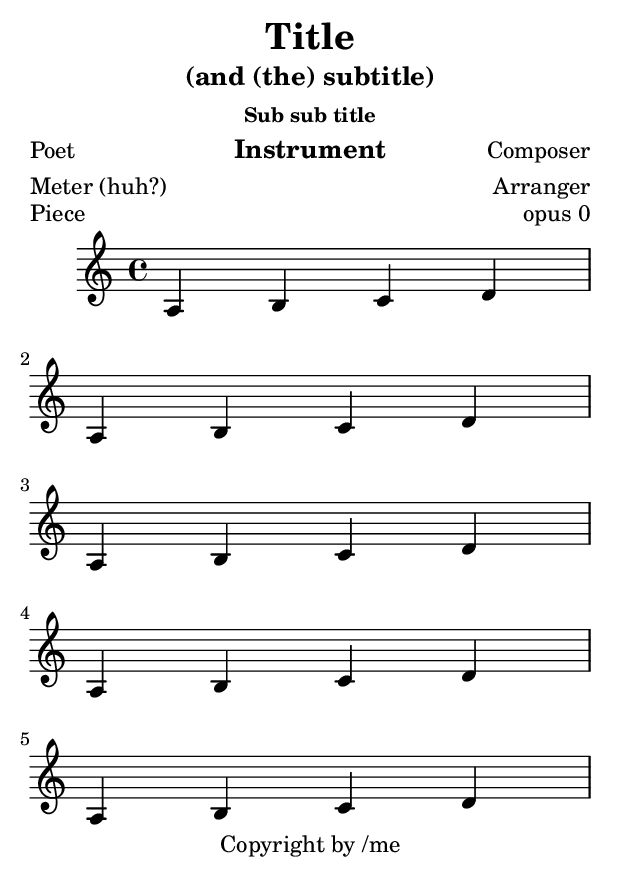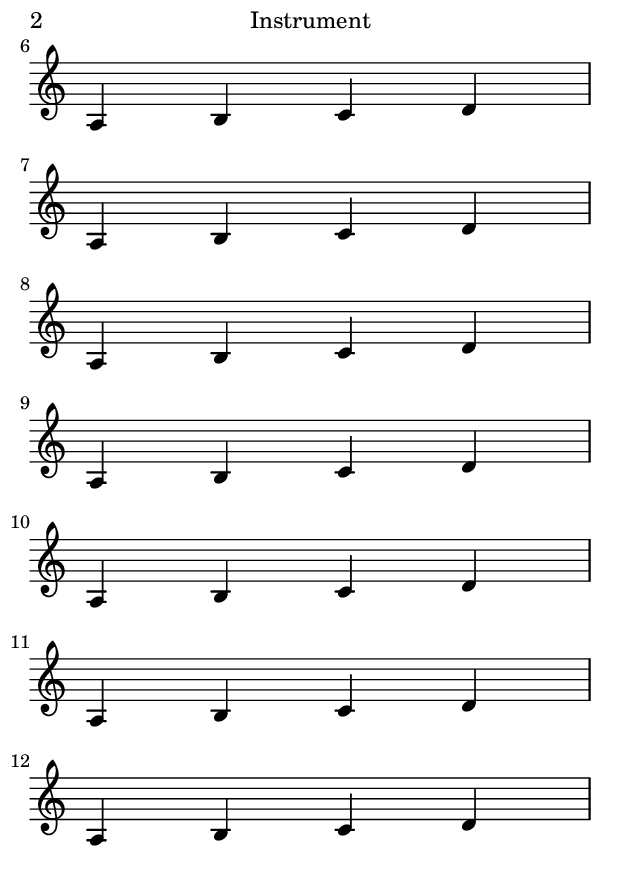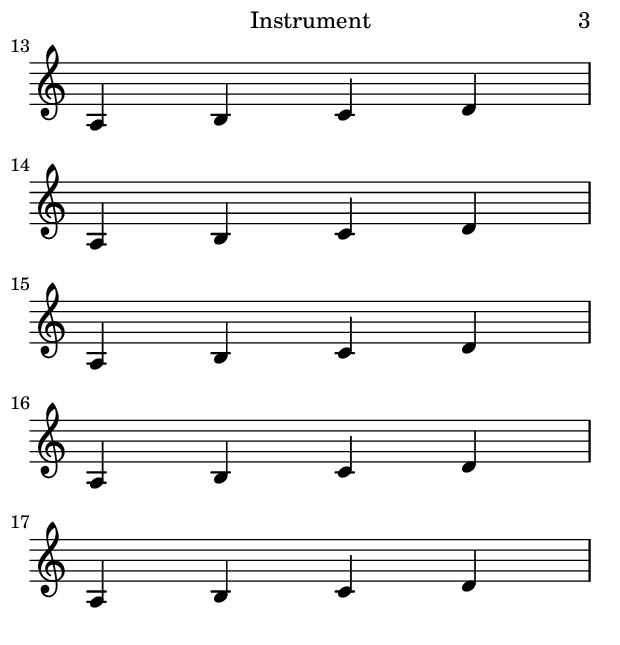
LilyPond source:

#(ly:set-point-and-click 'line-column)
\version "2.3.17"

\header {

texidoc = "Stress optimal page breaking.  This should look
    nice on 4 a6 pages. "

    
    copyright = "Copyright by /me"
    
    title = "Title"
    subtitle = "(and (the) subtitle)"
    subsubtitle = "Sub sub title"
    poet = "Poet"
    composer = "Composer"
    texttranslator = "Text Translator"
    opus = "opus 0"
    meter = "Meter (huh?)"
    arranger = "Arranger"
    instrument = "Instrument"
    piece = "Piece"
}

#(set-default-paper-size "a6" 'portrait)


pattern =  { a b c d \break }
\book {    
    \score {
	\context Staff  \relative c' {
	    %% 16: ideally cramped
	    %% 17: very bad without density
				%	\repeat unfold 17 { a b c d \break }

	    \pattern
	    \pattern
				% \noPageBreak
	    \pattern
	    
				% the following changes the location of the break.
				% 
				% \pageBreak
	    
	    \pattern
	    \pattern
	    \pattern
	    \pattern
	    \repeat unfold 10 \pattern
	}

    }
    
}
